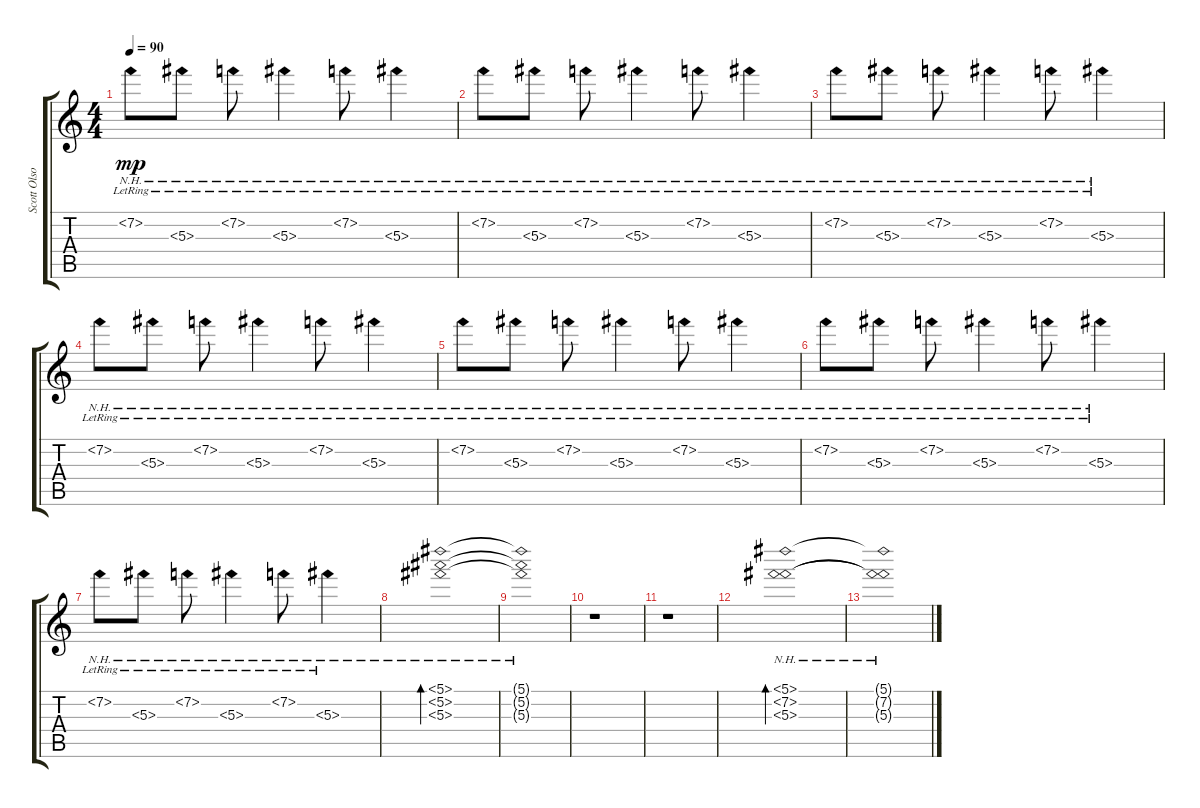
\track ("Scott Olson" "Scott Olso") {instrument acousticguitarsteel}
\staff {score tabs}
\tuning (Eb4 Bb3 Gb3 Db3 Ab2 Eb2) {hide}
\ts (4 4)
\tempo 90
\clef g2
\ks c
7.2{nh lr}.8{dy mp} 5.3{nh lr}.8 7.2{nh lr}.8 5.3{nh lr}.4 7.2{nh lr}.8 5.3{nh lr}.4 |
7.2{nh lr}.8 5.3{nh lr}.8 7.2{nh lr}.8 5.3{nh lr}.4 7.2{nh lr}.8 5.3{nh lr}.4 |
7.2{nh lr}.8 5.3{nh lr}.8 7.2{nh lr}.8 5.3{nh lr}.4 7.2{nh lr}.8 5.3{nh lr}.4 |
7.2{nh lr}.8 5.3{nh lr}.8 7.2{nh lr}.8 5.3{nh lr}.4 7.2{nh lr}.8 5.3{nh lr}.4 |
7.2{nh lr}.8 5.3{nh lr}.8 7.2{nh lr}.8 5.3{nh lr}.4 7.2{nh lr}.8 5.3{nh lr}.4 |
7.2{nh lr}.8 5.3{nh lr}.8 7.2{nh lr}.8 5.3{nh lr}.4 7.2{nh lr}.8 5.3{nh lr}.4 |
7.2{nh lr}.8 5.3{nh lr}.8 7.2{nh lr}.8 5.3{nh lr}.4 7.2{nh lr}.8 5.3{nh lr}.4 |
(5.1{nh} 5.2{nh} 5.3{nh}).1{bd 30} |
(5.1{nh t} 5.2{nh t} 5.3{nh t}).1 |
r.1 |
r.1 |
(5.1{nh} 7.2{nh} 5.3{nh}).1{bd 30} |
(5.1{nh t} 7.2{nh t} 5.3{nh t}).1
